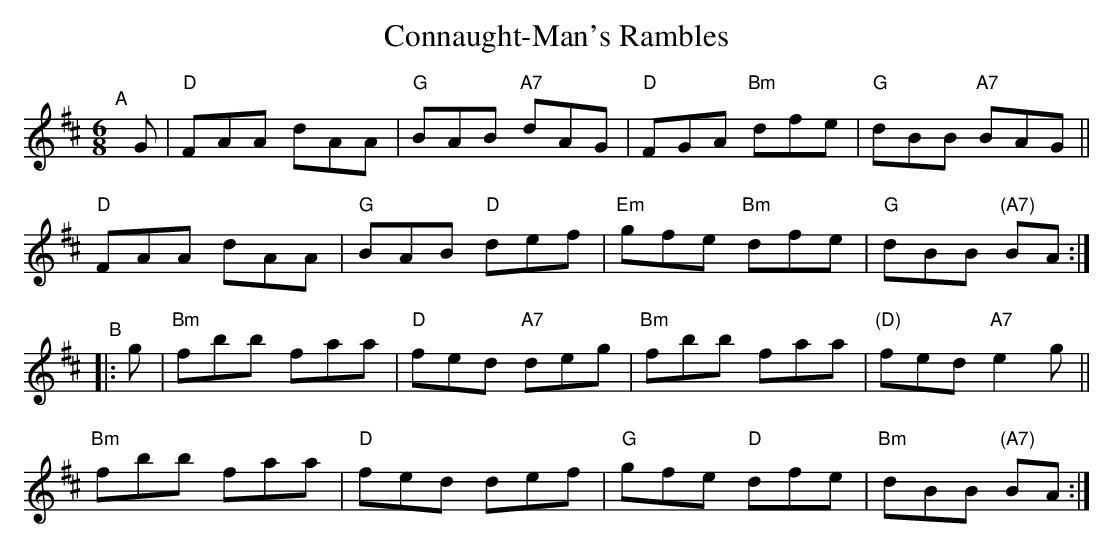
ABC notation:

X:1
T: Connaught-Man's Rambles
M: 6/8
L: 1/8
K: D
"^A"[|] G |\
"D"FAA dAA | "G"BAB "A7"dAG | "D"FGA "Bm"dfe | "G"dBB "A7"BAG ||
"D"FAA dAA | "G"BAB "D"def | "Em"gfe "Bm"dfe | "G"dBB "(A7)"BA :|
"^B"|: g |\
"Bm"fbb faa | "D"fed "A7"deg | "Bm"fbb faa | "(D)"fed "A7"e2g ||
"Bm"fbb faa | "D"fed def | "G"gfe "D"dfe | "Bm"dBB "(A7)"BA :|
